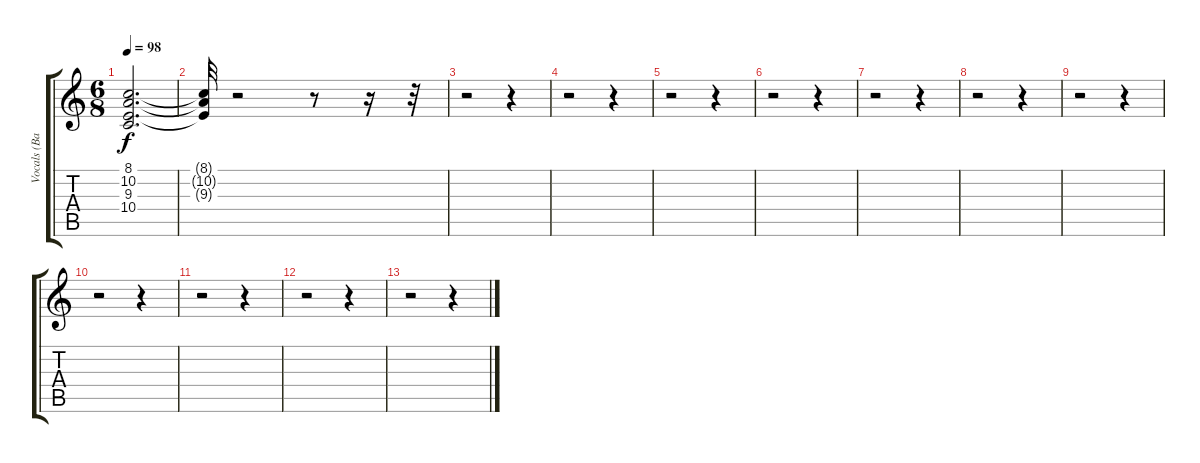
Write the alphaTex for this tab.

\track ("Vocals (Background)" "Vocals (Ba") {instrument choiraahs}
\staff {score tabs}
\tuning (E4 B3 G3 D3 A2 E2) {hide}
\ts (6 8)
\tempo 98
\clef g2
\ks c
(8.1{t} 10.2{t} 9.3{t} 10.4{t}).2{d dy f} |
(8.1{t} 10.2{t} 9.3{t}).32 r.2 r.8 r.16 r.32 |
r.2 r.4 |
r.2 r.4 |
r.2 r.4 |
r.2 r.4 |
r.2 r.4 |
r.2 r.4 |
r.2 r.4 |
r.2 r.4 |
r.2 r.4 |
r.2 r.4 |
r.2 r.4
